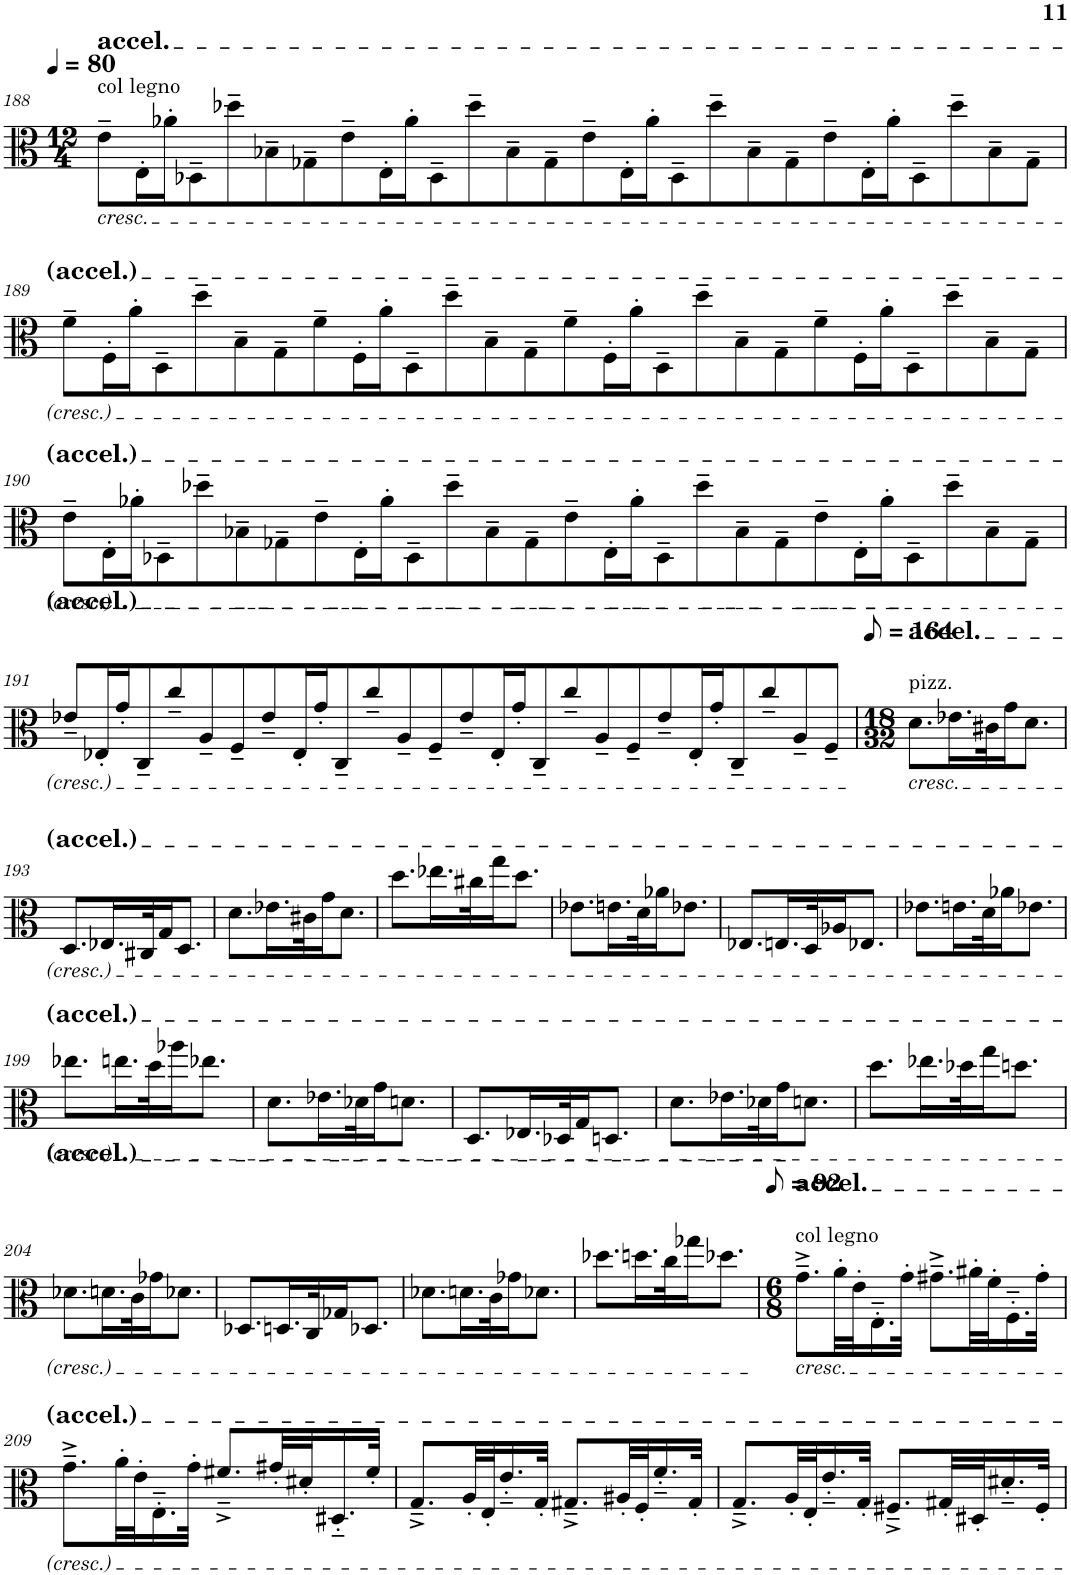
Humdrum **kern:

**kern
*part1
*staff1
*I"Viola
*I'Vla.
!!LO:PB:g=z
*clefC3
*k[]
*M12/4
*MM80
=188
!LO:TX:a:t=col legno
!LO:TX:a:t=accel.
!LO:TX:b:i:t=cresc.
8e~\L
16E'\L
16a-X'\J
8D-X~\
8dd-X~\
8B-X~\
8G-X~\
8e~\
16E'\L
16a-'\J
8D-~\
8dd-~\
8B-~\
8G-~\
8e~\
16E'\L
16a-'\J
8D-~\
8dd-~\
8B-~\
8G-~\
8e~\
16E'\L
16a-'\J
8D-~\
8dd-~\
8B-~\
8G-~\J
!!LO:LB:g=z
=189
8f~\L
16F'\L
16a'\J
8D~\
8dd~\
8B~\
8G~\
8f~\
16F'\L
16a'\J
8D~\
8dd~\
8B~\
8G~\
8f~\
16F'\L
16a'\J
8D~\
8dd~\
8B~\
8G~\
8f~\
16F'\L
16a'\J
8D~\
8dd~\
8B~\
8G~\J
!!LO:LB:g=z
=190
8e~\L
16E'\L
16a-X'\J
8D-X~\
8dd-X~\
8B-X~\
8G-X~\
8e~\
16E'\L
16a-'\J
8D-~\
8dd-~\
8B-~\
8G-~\
8e~\
16E'\L
16a-'\J
8D-~\
8dd-~\
8B-~\
8G-~\
8e~\
16E'\L
16a-'\J
8D-~\
8dd-~\
8B-~\
8G-~\J
!!LO:LB:g=z
=191
8e-X~/L
16E-X'/L
16g'/J
8C~/
8cc~/
8A~/
8F~/
8e-~/
16E-'/L
16g'/J
8C~/
8cc~/
8A~/
8F~/
8e-~/
16E-'/L
16g'/J
8C~/
8cc~/
8A~/
8F~/
8e-~/
16E-'/L
16g'/J
8C~/
8cc~/
8A~/
8F~/J
=192
*M18/32
*MM82
!LO:TX:a:t=pizz.
!LO:TX:b:i:t=cresc.
!LO:TX:a:t=accel.
8.d\L
16.e-X\L
32c#X\K
16g\J
8.d\J
!!LO:LB:g=z
=193
8.D/L
16.E-X/L
32C#X/K
16G/J
8.D/J
=194
8.d\L
16.e-X\L
32c#X\K
16g\J
8.d\J
=195
8.dd\L
16.ee-X\L
32cc#X\K
16gg\J
8.dd\J
=196
8.e-X\L
16.en\L
32d\K
16a-X\J
8.e-X\J
=197
8.E-X/L
16.En/L
32D/K
16A-X/J
8.E-X/J
=198
8.e-X\L
16.en\L
32d\K
16a-X\J
8.e-X\J
!!LO:LB:g=z
=199
8.ee-X\L
16.een\L
32dd\K
16aa-X\J
8.ee-X\J
=200
8.d\L
16.e-X\L
32d-X\K
16g\J
8.dn\J
=201
8.D/L
16.E-X/L
32D-X/K
16G/J
8.Dn/J
=202
8.d\L
16.e-X\L
32d-X\K
16g\J
8.dn\J
=203
8.dd\L
16.ee-X\L
32dd-X\K
16gg\J
8.ddn\J
!!LO:LB:g=z
=204
8.d-X\L
16.dn\L
32c\K
16g-X\J
8.d-X\J
=205
8.D-X/L
16.Dn/L
32C/K
16G-X/J
8.D-X/J
=206
8.d-X\L
16.dn\L
32c\K
16g-X\J
8.d-X\J
=207
8.dd-X\L
16.ddn\L
32cc\K
16gg-X\J
8.dd-X\J
=208
*M6/8
*MM46
!LO:TX:a:t=col legno
!LO:TX:b:i:t=cresc.
!LO:TX:a:t=accel.
8.g~^\L
32a'\LL
32e'\J
16.E'~\
32g'\JJk
8.g#X~^\L
32a#X'\LL
32f'\J
16.F'~\
32g#'\JJk
!!LO:LB:g=z
=209
8.g~^\L
32a'\LL
32e'\J
16.E'~\
32g'\JJk
8.f#X~^/L
32g#X'/LL
32d#X'/J
16.D#X'~/
32f#'/JJk
=210
8.G~^/L
32A'/LL
32E'/J
16.e'~/
32G'/JJk
8.G#X~^/L
32A#X'/LL
32F'/J
16.f'~/
32G#'/JJk
=211
8.G~^/L
32A'/LL
32E'/J
16.e'~/
32G'/JJk
8.F#X~^/L
32G#X'/LL
32D#X'/J
16.d#X'~/
32F#'/JJk
=
*-
